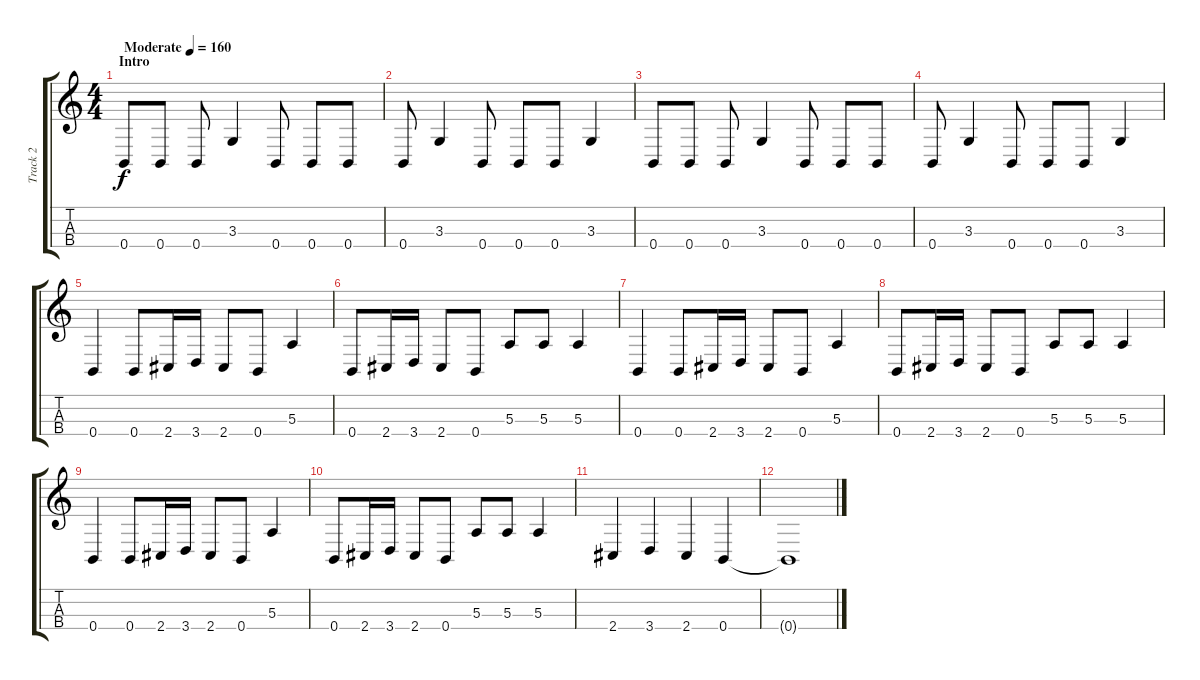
\track ("Track 2" "Track 2") {instrument electricbassfinger}
\staff {score tabs}
\tuning (D3 A2 E2 B1) {hide}
\ts (4 4)
\section ("" "Intro")
\tempo (160 "Moderate")
\clef g2
\ks c
0.4.8{dy f instrument electricbassfinger} 0.4.8 0.4.8 3.3.4 0.4.8 0.4.8 0.4.8 |
0.4.8 3.3.4 0.4.8 0.4.8 0.4.8 3.3.4 |
0.4.8 0.4.8 0.4.8 3.3.4 0.4.8 0.4.8 0.4.8 |
0.4.8 3.3.4 0.4.8 0.4.8 0.4.8 3.3.4 |
0.4.4 0.4.8 2.4.16 3.4.16 2.4.8 0.4.8 5.3.4 |
0.4.8 2.4.16 3.4.16 2.4.8 0.4.8 5.3.8 5.3.8 5.3.4 |
0.4.4 0.4.8 2.4.16 3.4.16 2.4.8 0.4.8 5.3.4 |
0.4.8 2.4.16 3.4.16 2.4.8 0.4.8 5.3.8 5.3.8 5.3.4 |
0.4.4 0.4.8 2.4.16 3.4.16 2.4.8 0.4.8 5.3.4 |
0.4.8 2.4.16 3.4.16 2.4.8 0.4.8 5.3.8 5.3.8 5.3.4 |
2.4.4 3.4.4 2.4.4 0.4.4 |
0.4{t}.1
